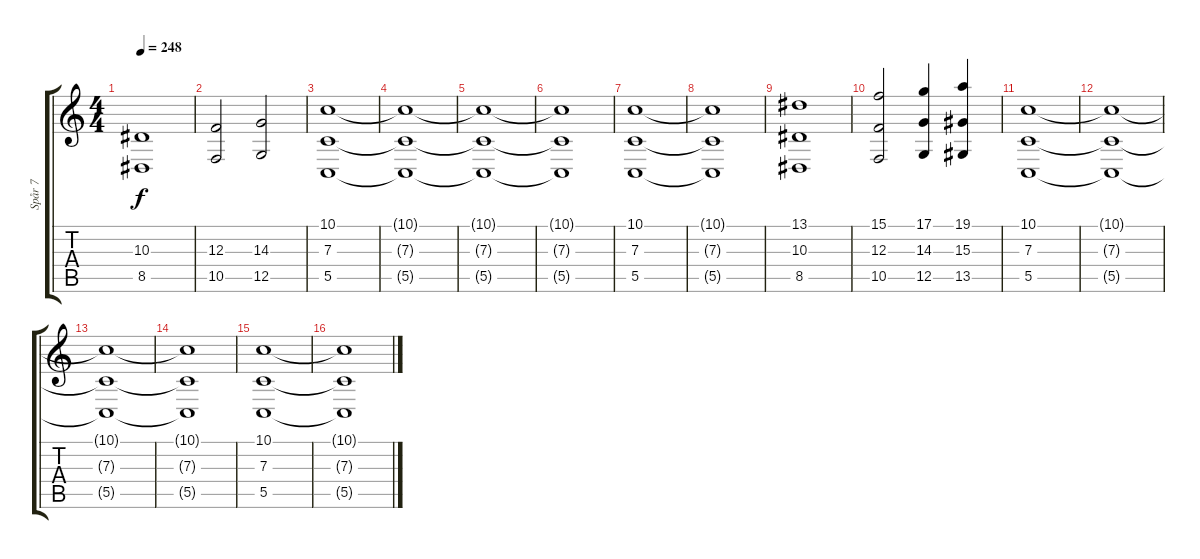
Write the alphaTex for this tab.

\track ("Spår 7" "Spår 7") {instrument stringensemble1}
\staff {score tabs}
\tuning (D4 A3 F3 C3 G2 C2) {hide}
\ts (4 4)
\tempo 248
\clef g2
\ks c
(10.3 8.5).1{dy f} |
(12.3 10.5).2 (14.3 12.5).2 |
(10.1 7.3 5.5).1 |
(10.1{t} 7.3{t} 5.5{t}).1 |
(10.1{t} 7.3{t} 5.5{t}).1 |
(10.1{t} 7.3{t} 5.5{t}).1 |
(10.1 7.3 5.5).1 |
(10.1{t} 7.3{t} 5.5{t}).1 |
(13.1 10.3 8.5).1 |
(15.1 12.3 10.5).2 (17.1 14.3 12.5).4 (19.1 15.3 13.5).4 |
(10.1 7.3 5.5).1 |
(10.1{t} 7.3{t} 5.5{t}).1 |
(10.1{t} 7.3{t} 5.5{t}).1 |
(10.1{t} 7.3{t} 5.5{t}).1 |
(10.1 7.3 5.5).1 |
(10.1{t} 7.3{t} 5.5{t}).1
